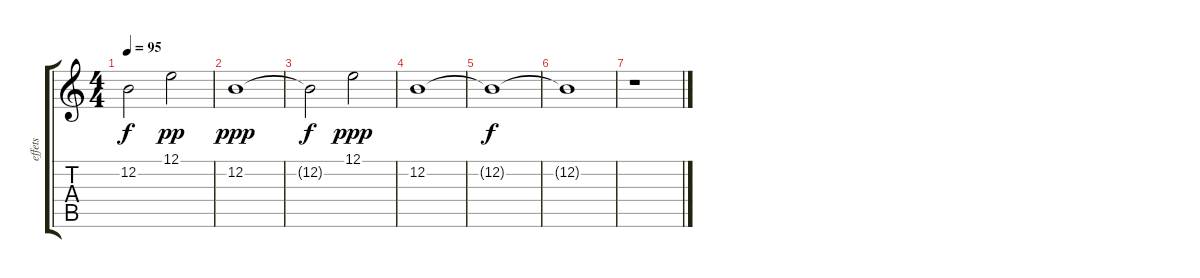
\track ("effets" "effets") {instrument choiraahs}
\staff {score tabs}
\tuning (E4 B3 G3 D3 A2 E2) {hide}
\ts (4 4)
\tempo 95
\clef g2
\ks c
12.2{t}.2{dy f} 12.1.2{dy pp} |
12.2.1{dy ppp} |
12.2{t}.2{dy f} 12.1.2{dy ppp} |
12.2.1 |
12.2{t}.1{dy f} |
12.2{t}.1 |
r.1
